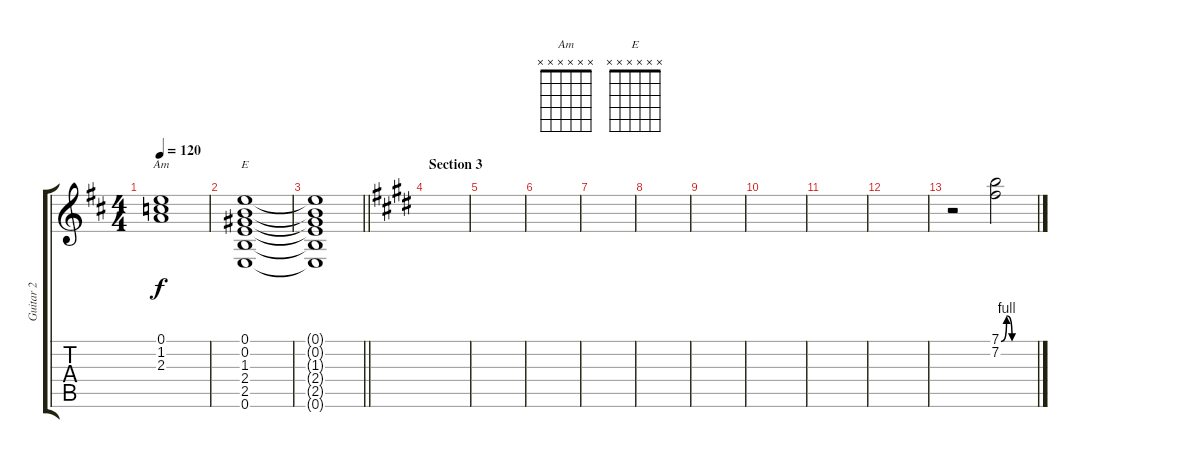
\track ("Guitar 2" "Guitar 2") {instrument electricguitarclean}
\staff {score tabs}
\tuning (E4 B3 G3 D3 A2 E2) {hide}
\chord ("Am" x x x x x x)
\chord ("E" x x x x x x)
\ts (4 4)
\tempo 120
\clef g2
\ks d
(0.1 1.2 2.3).1{ch "Am" dy f} |
(0.1 0.2 1.3 2.4 2.5 0.6).1{ch "E"} |
\barLineRight lightlight
(0.1{t} 0.2{t} 1.3{t} 2.4{t} 2.5{t} 0.6{t}).1 |
\section ("" "Section 3")
\ks e
|
|
|
|
|
|
|
|
|
r.2 (7.1{be (custom 0 0 10 4 20 0 30 0 60 0)} 7.2).2
